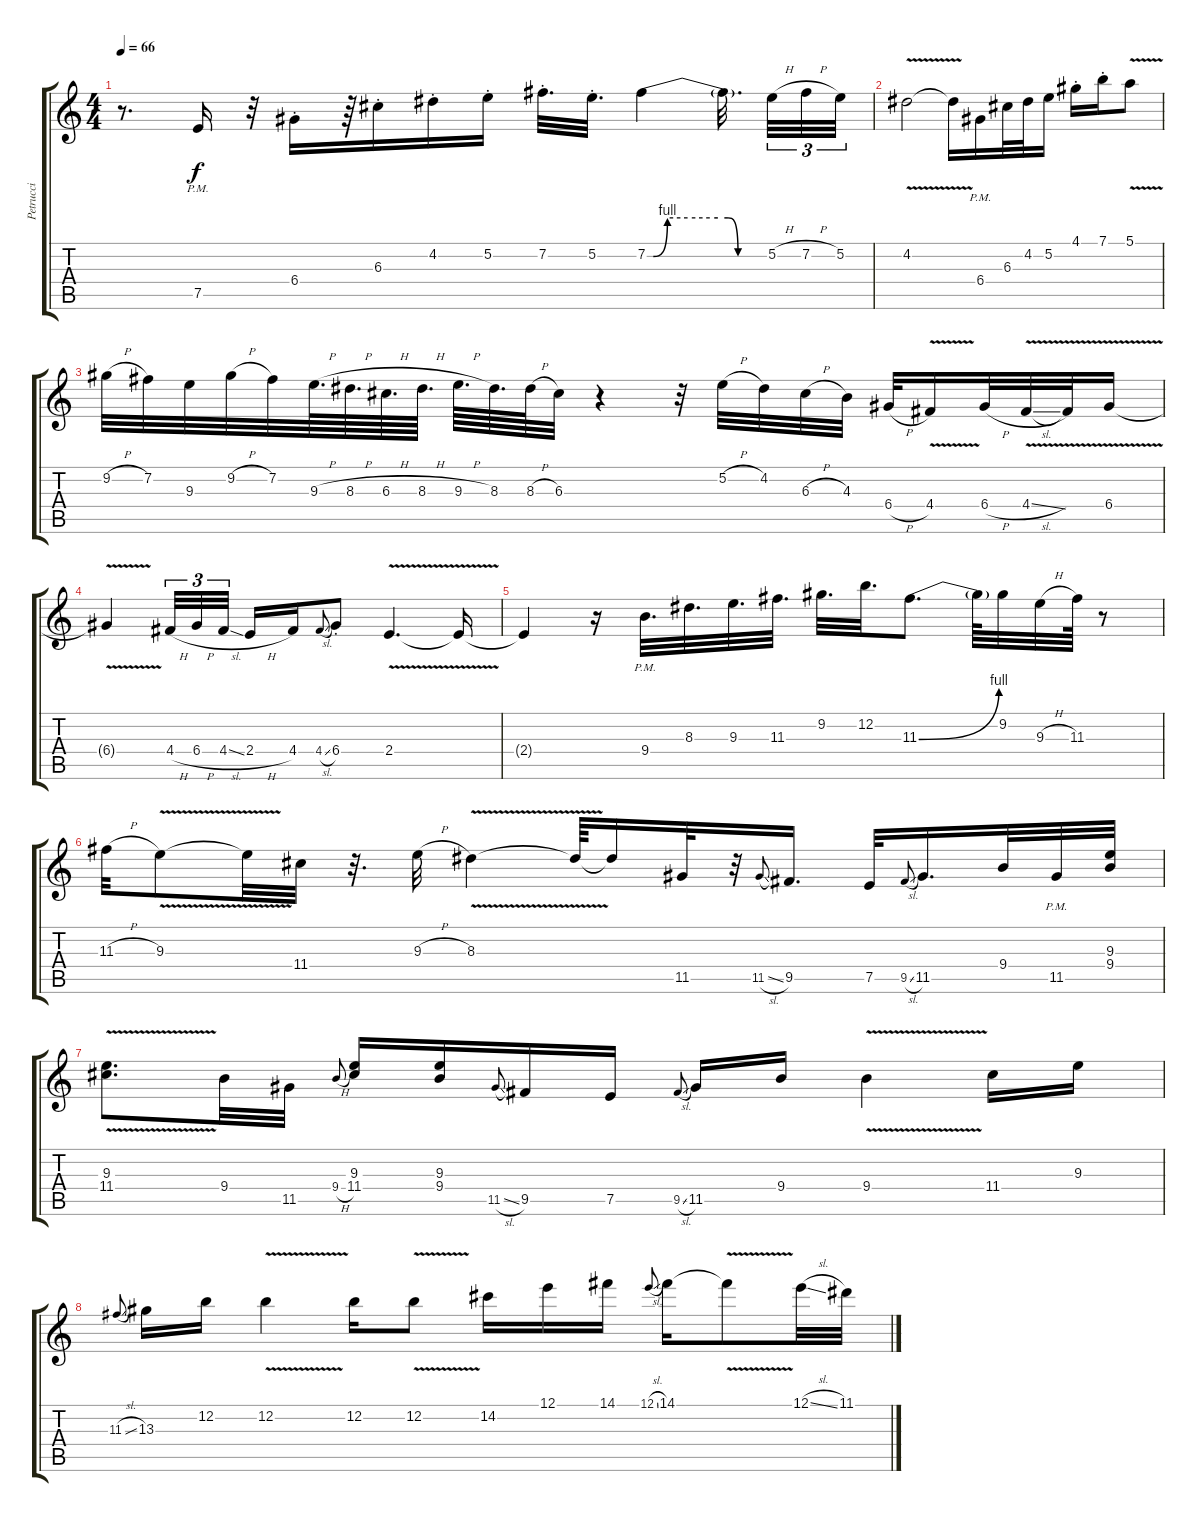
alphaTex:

\track ("Petrucci" "Petrucci") {instrument overdrivenguitar}
\staff {score tabs}
\tuning (E4 B3 G3 D3 A2 E2) {hide}
\ts (4 4)
\tempo 66
\clef g2
\ks c
r.8{d dy f} 7.5{pm}.16 r.32 6.4{st}.16 r.64 6.3{st}.16 4.2{st}.16 5.2{st}.16 7.2{st}.32{d} 5.2{st}.32{d} 7.2{be (custom 0 0 3 0 10 4 20 4 31 4 35 4 40 4 45 0 50 0 53 0 60 0)}.4 7.2{t}.32{d beam splitsecondary} 5.2{h}.32{tu (3 2)} 7.2{h}.32{tu (3 2)} 5.2.32{tu (3 2)} |
4.2{v}.2 4.2{t}.16 6.4{pm}.16 6.3.32 4.2.32 5.2.16 4.1{st}.16 7.1{st}.16 5.1{v}.8 |
9.2{h}.32 7.2.32 9.3.32 9.2{h}.32 7.2.32 9.3{h}.64{d} 8.3{h}.64{d} 6.3{h}.64{d} 8.3{h}.64{d} 9.3{h}.64{d} 8.3.64{d} 8.3{h}.64 6.3.32 r.4 r.32 5.2{h}.32 4.2.32 6.3{h}.32 4.3.32 6.4{h}.32 4.4{v}.16 6.4{h}.32 4.4{v sl}.32 4.4{t}.32 6.4{v}.16 |
6.4{t}.4 4.4{h}.32{tu (3 2)} 6.4{h}.32{tu (3 2)} 4.4{sl}.32{tu (3 2) beam splitsecondary} 2.4{h}.16 4.4.16 4.4{sl}.8{gr onbeat} 6.4{st}.8 2.4{v}.4{d} 2.4{t}.16 |
2.4{t}.4 r.16 9.4{pm}.32{d} 8.3.32{d} 9.3.32{d} 11.3.32{d} 9.2.32{d} 12.2.32{d} 11.3{be (bend 0 0 60 4)}.8{d} 11.3{t}.64 9.2.32 9.3{h}.32 11.3.64 r.8 |
11.3{h}.32 9.3{v}.8 9.3{t}.32 11.4.32 r.32{d} 9.3{h}.32 8.3{v}.4 8.3{t}.64 8.3{t}.16 11.5.32 r.32 11.5{sl}.8{gr onbeat} 9.5.16{d} 7.5.32 9.5{sl}.8{gr onbeat} 11.5.16{d} 9.4.32 11.5{pm}.32 (9.3 9.4).32 |
(9.3 11.4{v}).8{d} 9.4.32 11.5.32 9.4{h}.8{gr onbeat} (9.3 11.4).16 (9.3 9.4).16 11.5{sl}.8{gr onbeat} 9.5.16 7.5.16 9.5{sl}.8{gr onbeat} 11.5.16 9.4.16 9.4{v}.4 11.4.16 9.3.16 |
11.3{sl}.8{gr onbeat} 13.3.16 12.2.16 12.2{v}.4 12.2.16 12.2{v}.8 14.2.16 12.1.16 14.1.16 12.1{sl}.8{gr onbeat} 14.1.16 14.1{v t}.8 12.1{sl}.32 11.1.32
